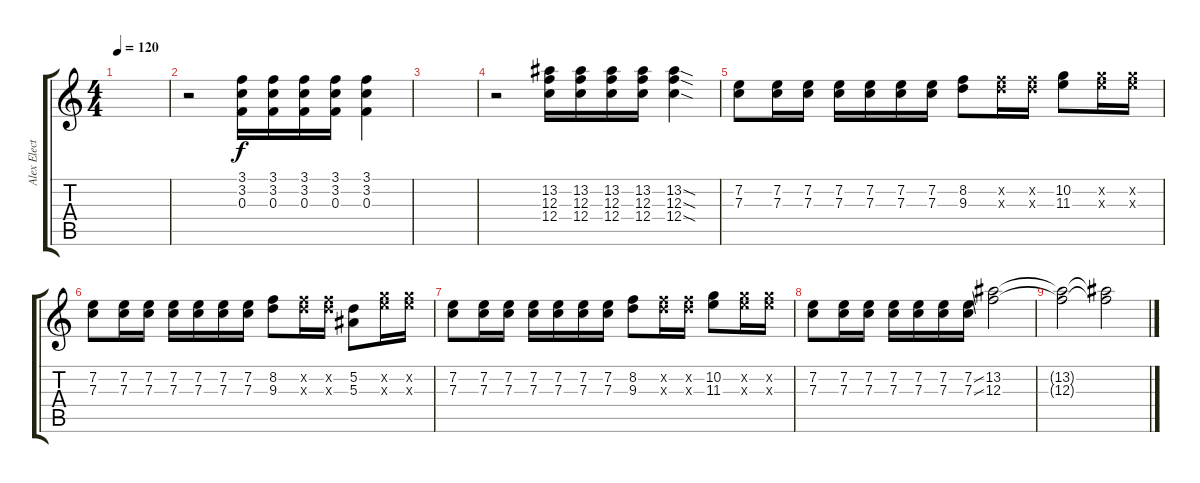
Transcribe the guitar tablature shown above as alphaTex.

\track ("Alex Electric 2 (Whole Step Down)" "Alex Elect") {instrument overdrivenguitar}
\staff {score tabs}
\tuning (D4 A3 F3 C3 G2 D2) {hide}
\ts (4 4)
\tempo 120
\clef g2
\ks c
|
r.2 (3.1 3.2 0.3).16 (3.1 3.2 0.3).16 (3.1 3.2 0.3).16 (3.1 3.2 0.3).16 (3.1 3.2 0.3).4 |
|
r.2 (13.2 12.3 12.4).16 (13.2 12.3 12.4).16 (13.2 12.3 12.4).16 (13.2 12.3 12.4).16 (13.2{sod} 12.3{sod} 12.4{sod}).4 |
(7.2 7.3).8 (7.2 7.3).16 (7.2 7.3).16 (7.2 7.3).16 (7.2 7.3).16 (7.2 7.3).16 (7.2 7.3).16 (8.2 9.3).8 (8.2{x} 9.3{x}).16 (8.2{x} 9.3{x}).16 (10.2 11.3).8 (10.2{x} 11.3{x}).16 (10.2{x} 11.3{x}).16 |
(7.2 7.3).8 (7.2 7.3).16 (7.2 7.3).16 (7.2 7.3).16 (7.2 7.3).16 (7.2 7.3).16 (7.2 7.3).16 (8.2 9.3).8 (8.2{x} 9.3{x}).16 (8.2{x} 9.3{x}).16 (5.2 5.3).8 (10.2{x} 11.3{x}).16 (10.2{x} 11.3{x}).16 |
(7.2 7.3).8 (7.2 7.3).16 (7.2 7.3).16 (7.2 7.3).16 (7.2 7.3).16 (7.2 7.3).16 (7.2 7.3).16 (8.2 9.3).8 (8.2{x} 9.3{x}).16 (8.2{x} 9.3{x}).16 (10.2 11.3).8 (10.2{x} 11.3{x}).16 (10.2{x} 11.3{x}).16 |
(7.2 7.3).8 (7.2 7.3).16 (7.2 7.3).16 (7.2 7.3).16 (7.2 7.3).16 (7.2 7.3).16 (7.2{ss} 7.3{ss}).16 (13.2 12.3).2 |
(13.2{t} 12.3{t}).2 (13.2{t} 12.3{t}).2
